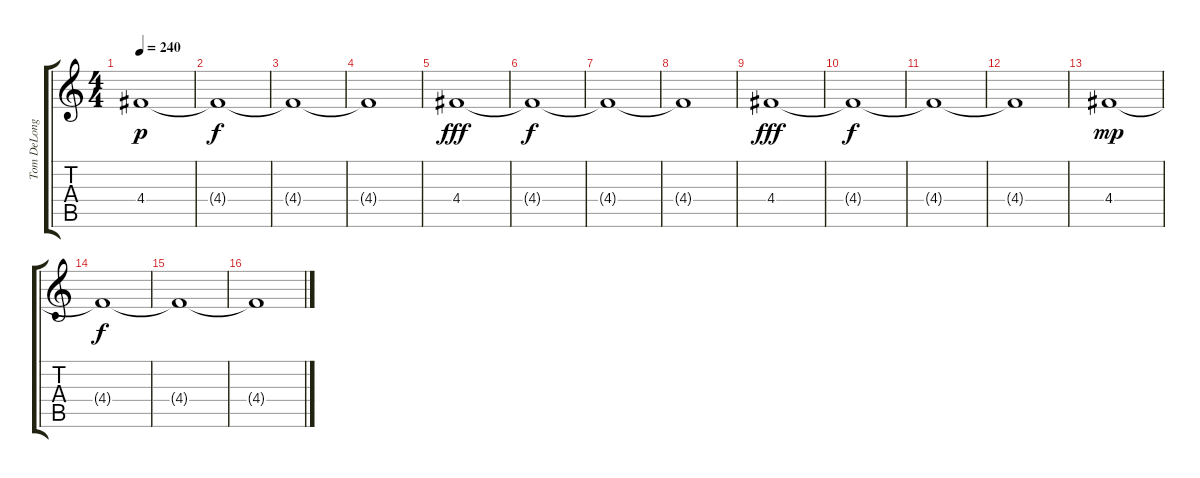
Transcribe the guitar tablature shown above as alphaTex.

\track ("Tom DeLonge - Guitar 2" "Tom DeLong") {instrument distortionguitar}
\staff {score tabs}
\tuning (E4 B3 G3 D3 A2 E2) {hide}
\ts (4 4)
\tempo 240
\clef g2
\ks c
4.4.1{dy p} |
4.4{t}.1{dy f} |
4.4{t}.1 |
4.4{t}.1 |
4.4.1{dy fff} |
4.4{t}.1{dy f} |
4.4{t}.1 |
4.4{t}.1 |
4.4.1{dy fff} |
4.4{t}.1{dy f} |
4.4{t}.1 |
4.4{t}.1 |
4.4.1{dy mp} |
4.4{t}.1{dy f} |
4.4{t}.1 |
4.4{t}.1
